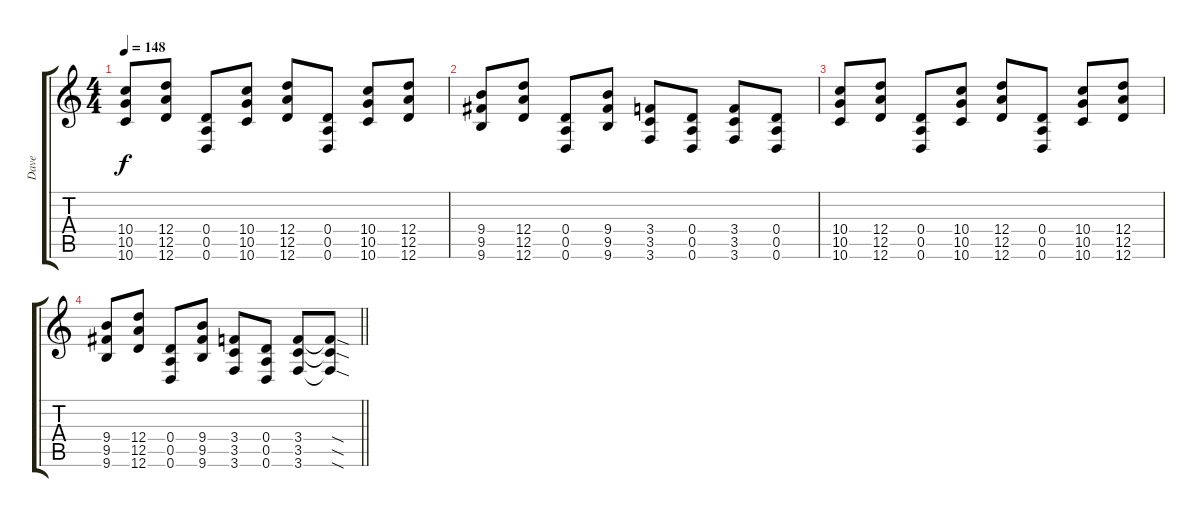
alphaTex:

\track ("Dave" "Dave") {instrument overdrivenguitar}
\staff {score tabs}
\tuning (E4 B3 G3 D3 A2 D2) {hide}
\ts (4 4)
\tempo 148
\clef g2
\ks c
(10.4 10.5 10.6).8{dy f} (12.4 12.5 12.6).8 (0.4 0.5 0.6).8 (10.4 10.5 10.6).8 (12.4 12.5 12.6).8 (0.4 0.5 0.6).8 (10.4 10.5 10.6).8 (12.4 12.5 12.6).8 |
(9.4 9.5 9.6).8 (12.4 12.5 12.6).8 (0.4 0.5 0.6).8 (9.4 9.5 9.6).8 (3.4 3.5 3.6).8 (0.4 0.5 0.6).8 (3.4 3.5 3.6).8 (0.4 0.5 0.6).8 |
(10.4 10.5 10.6).8 (12.4 12.5 12.6).8 (0.4 0.5 0.6).8 (10.4 10.5 10.6).8 (12.4 12.5 12.6).8 (0.4 0.5 0.6).8 (10.4 10.5 10.6).8 (12.4 12.5 12.6).8 |
\barLineRight lightlight
(9.4 9.5 9.6).8 (12.4 12.5 12.6).8 (0.4 0.5 0.6).8 (9.4 9.5 9.6).8 (3.4 3.5 3.6).8 (0.4 0.5 0.6).8 (3.4 3.5 3.6).8 (3.4{sod t} 3.5{sod t} 3.6{sod t}).8
